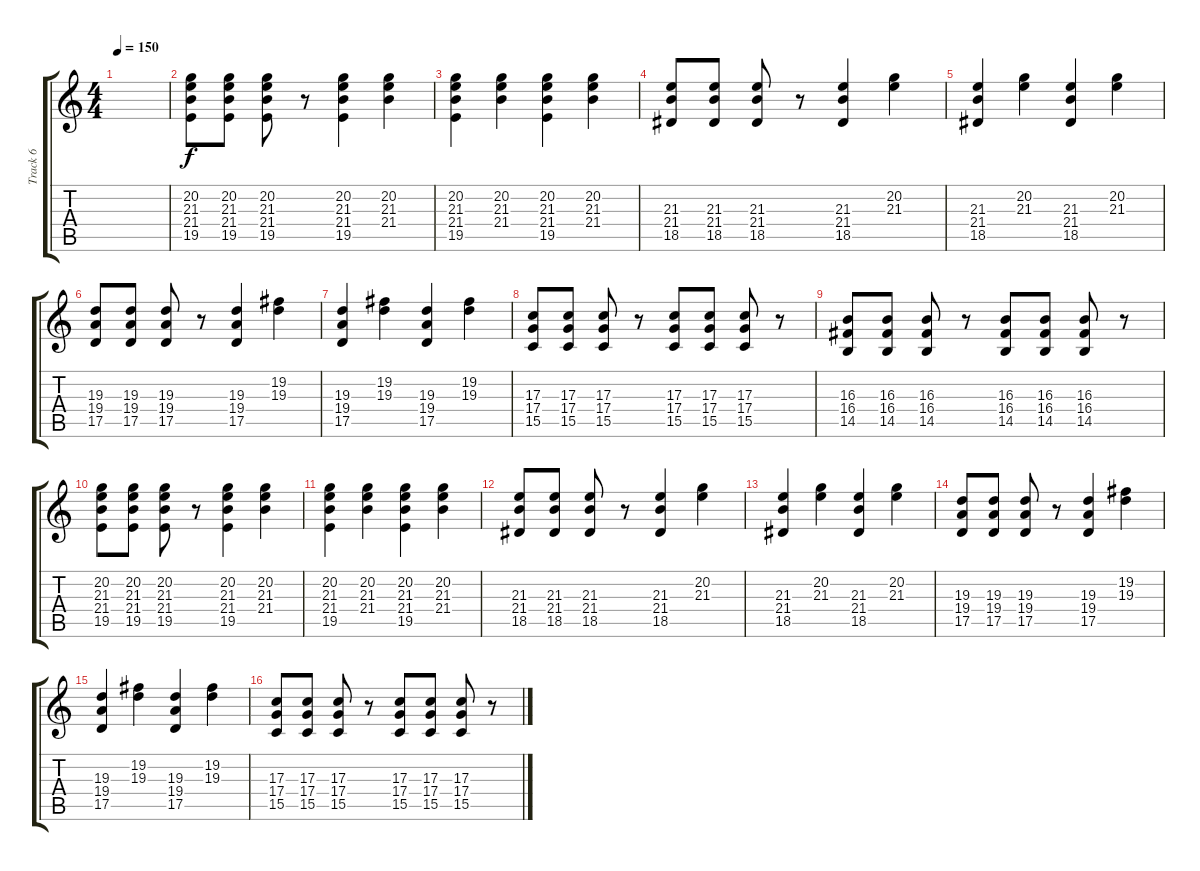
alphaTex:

\track ("Track 6" "Track 6") {instrument stringensemble2}
\staff {score tabs}
\tuning (E4 B3 G3 D3 A2 E2) {hide}
\ts (4 4)
\tempo 150
\clef g2
\ks c
|
(20.2 21.3 21.4 19.5).8 (20.2 21.3 21.4 19.5).8 (20.2 21.3 21.4 19.5).8 r.8 (20.2 21.3 21.4 19.5).4 (20.2 21.3 21.4).4 |
(20.2 21.3 21.4 19.5).4 (20.2 21.3 21.4).4 (20.2 21.3 21.4 19.5).4 (20.2 21.3 21.4).4 |
(21.3 21.4 18.5).8 (21.3 21.4 18.5).8 (21.3 21.4 18.5).8 r.8 (21.3 21.4 18.5).4 (20.2 21.3).4 |
(21.3 21.4 18.5).4 (20.2 21.3).4 (21.3 21.4 18.5).4 (20.2 21.3).4 |
(19.3 19.4 17.5).8 (19.3 19.4 17.5).8 (19.3 19.4 17.5).8 r.8 (19.3 19.4 17.5).4 (19.2 19.3).4 |
(19.3 19.4 17.5).4 (19.2 19.3).4 (19.3 19.4 17.5).4 (19.2 19.3).4 |
(17.3 17.4 15.5).8 (17.3 17.4 15.5).8 (17.3 17.4 15.5).8 r.8 (17.3 17.4 15.5).8 (17.3 17.4 15.5).8 (17.3 17.4 15.5).8 r.8 |
(16.3 16.4 14.5).8 (16.3 16.4 14.5).8 (16.3 16.4 14.5).8 r.8 (16.3 16.4 14.5).8 (16.3 16.4 14.5).8 (16.3 16.4 14.5).8 r.8 |
(20.2 21.3 21.4 19.5).8 (20.2 21.3 21.4 19.5).8 (20.2 21.3 21.4 19.5).8 r.8 (20.2 21.3 21.4 19.5).4 (20.2 21.3 21.4).4 |
(20.2 21.3 21.4 19.5).4 (20.2 21.3 21.4).4 (20.2 21.3 21.4 19.5).4 (20.2 21.3 21.4).4 |
(21.3 21.4 18.5).8 (21.3 21.4 18.5).8 (21.3 21.4 18.5).8 r.8 (21.3 21.4 18.5).4 (20.2 21.3).4 |
(21.3 21.4 18.5).4 (20.2 21.3).4 (21.3 21.4 18.5).4 (20.2 21.3).4 |
(19.3 19.4 17.5).8 (19.3 19.4 17.5).8 (19.3 19.4 17.5).8 r.8 (19.3 19.4 17.5).4 (19.2 19.3).4 |
(19.3 19.4 17.5).4 (19.2 19.3).4 (19.3 19.4 17.5).4 (19.2 19.3).4 |
(17.3 17.4 15.5).8 (17.3 17.4 15.5).8 (17.3 17.4 15.5).8 r.8 (17.3 17.4 15.5).8 (17.3 17.4 15.5).8 (17.3 17.4 15.5).8 r.8
